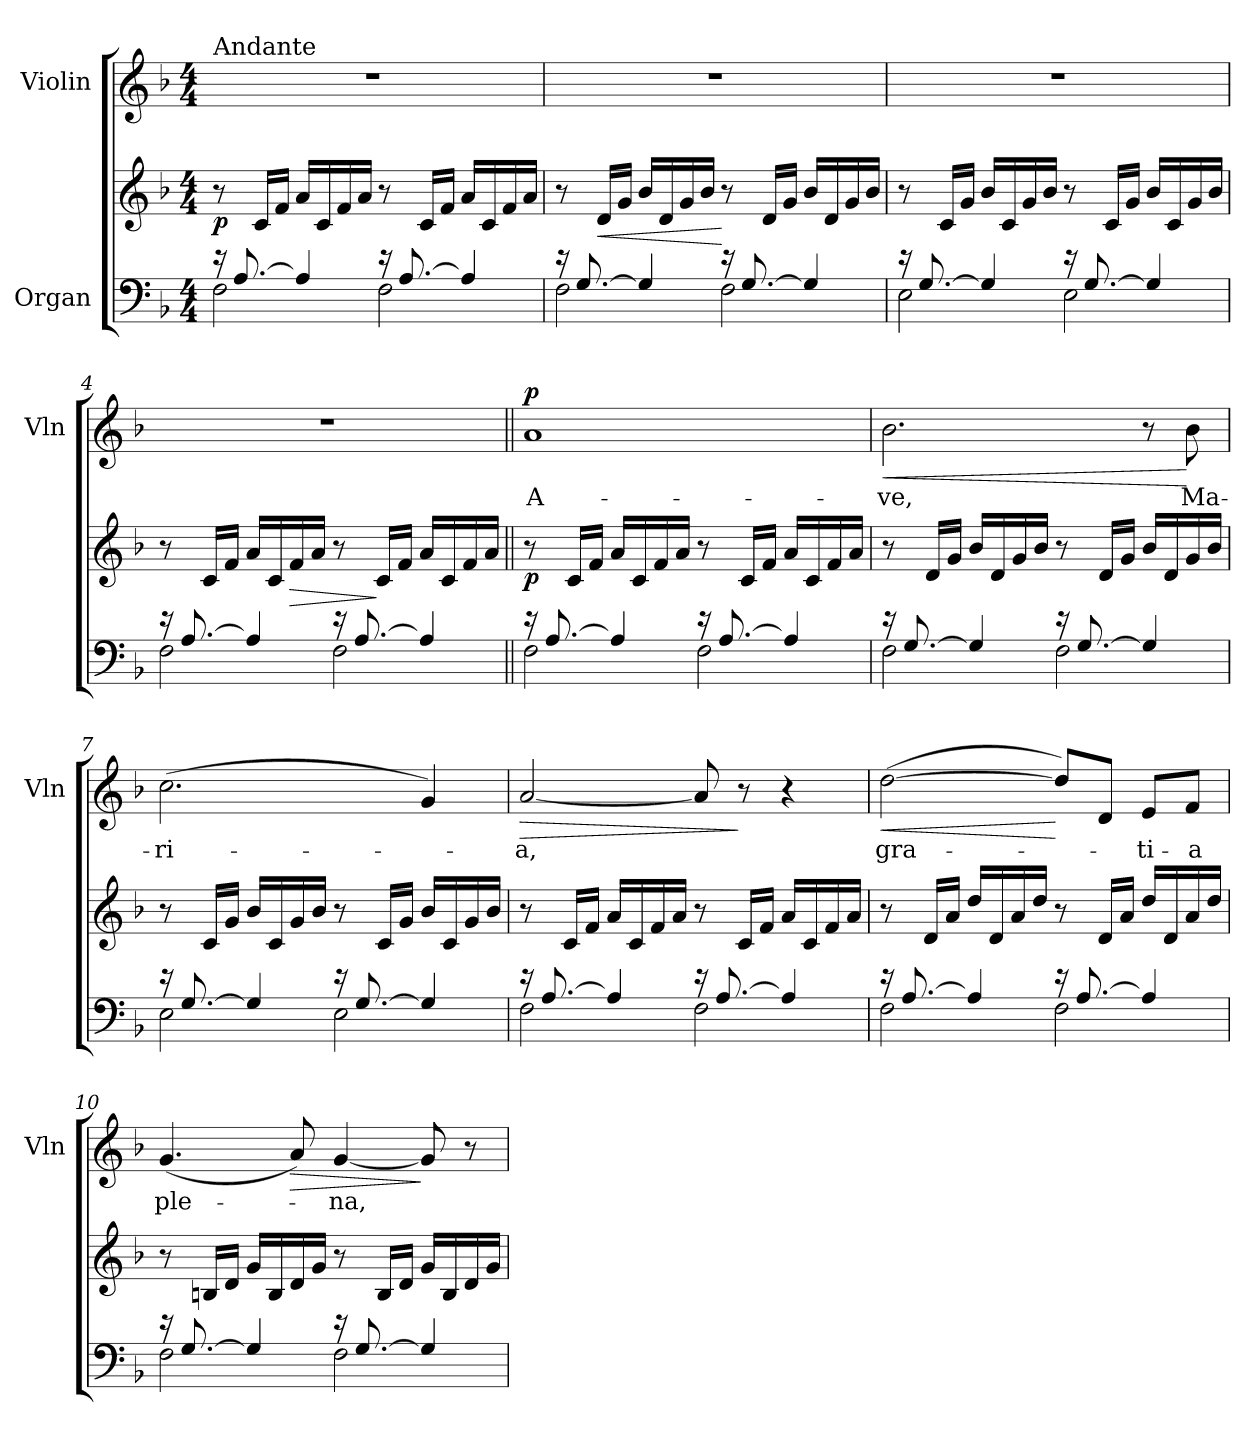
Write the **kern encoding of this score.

**kern	**kern	**dynam	**kern	**text	**dynam
*part2	*part2	*part2	*part1	*part1	*part1
*staff3	*staff2	*staff2/3	*staff1	*staff1	*staff1
*I"Organ	*	*	*I"Violin	*	*
*	*	*	*I'Vln	*	*
*clefF4	*clefG2	*	*clefG2	*	*
*k[b-]	*k[b-]	*	*k[b-]	*	*
*F:	*F:	*	*F:	*	*
*M4/4	*M4/4	*	*M4/4	*	*
=1	=1	=1	=1	=1	=1
*^	*	*	*	*	*
!	!	!	!	!LO:TX:a:t=Andante	!	!
!	!	!	!LO:DY:b	!	!	!
16re	2F\	8r	p	1r	.	.
[8.A/	.	.	.	.	.	.
.	.	16c/LL	.	.	.	.
.	.	16f/JJ	.	.	.	.
4A/]	.	16a/LL	.	.	.	.
.	.	16c/	.	.	.	.
.	.	16f/	.	.	.	.
.	.	16a/JJ	.	.	.	.
16re	2F\	8r	.	.	.	.
[8.A/	.	.	.	.	.	.
.	.	16c/LL	.	.	.	.
.	.	16f/JJ	.	.	.	.
4A/]	.	16a/LL	.	.	.	.
.	.	16c/	.	.	.	.
.	.	16f/	.	.	.	.
.	.	16a/JJ	.	.	.	.
=2	=2	=2	=2	=2	=2	=2
16re	2F\	8r	.	1r	.	.
[8.G/	.	.	.	.	.	.
!	!	!	!LO:HP:b	!	!	!
.	.	16d/LL	<	.	.	.
.	.	16g/JJ	.	.	.	.
4G/]	.	16b-/LL	.	.	.	.
.	.	16d/	.	.	.	.
.	.	16g/	.	.	.	.
.	.	16b-/JJ	.	.	.	.
16re	2F\	8r	[	.	.	.
[8.G/	.	.	.	.	.	.
.	.	16d/LL	.	.	.	.
.	.	16g/JJ	.	.	.	.
4G/]	.	16b-/LL	.	.	.	.
.	.	16d/	.	.	.	.
.	.	16g/	.	.	.	.
.	.	16b-/JJ	.	.	.	.
=3	=3	=3	=3	=3	=3	=3
16re	2E\	8r	.	1r	.	.
[8.G/	.	.	.	.	.	.
.	.	16c/LL	.	.	.	.
.	.	16g/JJ	.	.	.	.
4G/]	.	16b-/LL	.	.	.	.
.	.	16c/	.	.	.	.
.	.	16g/	.	.	.	.
.	.	16b-/JJ	.	.	.	.
16re	2E\	8r	.	.	.	.
[8.G/	.	.	.	.	.	.
.	.	16c/LL	.	.	.	.
.	.	16g/JJ	.	.	.	.
4G/]	.	16b-/LL	.	.	.	.
.	.	16c/	.	.	.	.
.	.	16g/	.	.	.	.
.	.	16b-/JJ	.	.	.	.
=4	=4	=4	=4	=4	=4	=4
16re	2F\	8r	.	1r	.	.
[8.A/	.	.	.	.	.	.
.	.	16c/LL	.	.	.	.
.	.	16f/JJ	.	.	.	.
4A/]	.	16a/LL	.	.	.	.
.	.	16c/	.	.	.	.
!	!	!	!LO:HP:b	!	!	!
.	.	16f/	>	.	.	.
.	.	16a/JJ	.	.	.	.
16re	2F\	8r	.	.	.	.
[8.A/	.	.	.	.	.	.
.	.	16c/LL	]	.	.	.
.	.	16f/JJ	.	.	.	.
4A/]	.	16a/LL	.	.	.	.
.	.	16c/	.	.	.	.
.	.	16f/	.	.	.	.
.	.	16a/JJ	.	.	.	.
!!LO:LB:g=z
=5||	=5||	=5||	=5||	=5||	=5||	=5||
!	!	!	!LO:DY:b	!	!	!LO:DY:b
16re	2F\	8r	p	1a	A-	p
[8.A/	.	.	.	.	.	.
.	.	16c/LL	.	.	.	.
.	.	16f/JJ	.	.	.	.
4A/]	.	16a/LL	.	.	.	.
.	.	16c/	.	.	.	.
.	.	16f/	.	.	.	.
.	.	16a/JJ	.	.	.	.
16re	2F\	8r	.	.	.	.
[8.A/	.	.	.	.	.	.
.	.	16c/LL	.	.	.	.
.	.	16f/JJ	.	.	.	.
4A/]	.	16a/LL	.	.	.	.
.	.	16c/	.	.	.	.
.	.	16f/	.	.	.	.
.	.	16a/JJ	.	.	.	.
=6	=6	=6	=6	=6	=6	=6
!	!	!	!	!	!	!LO:HP:b
16re	2F\	8r	.	2.b-\	-ve,	<
[8.G/	.	.	.	.	.	.
.	.	16d/LL	.	.	.	.
.	.	16g/JJ	.	.	.	.
4G/]	.	16b-/LL	.	.	.	.
.	.	16d/	.	.	.	.
.	.	16g/	.	.	.	.
.	.	16b-/JJ	.	.	.	.
16re	2F\	8r	.	.	.	.
[8.G/	.	.	.	.	.	.
.	.	16d/LL	.	.	.	.
.	.	16g/JJ	.	.	.	.
4G/]	.	16b-/LL	.	8r	.	.
.	.	16d/	.	.	.	.
.	.	16g/	.	8b-\	Ma-	[
.	.	16b-/JJ	.	.	.	.
=7	=7	=7	=7	=7	=7	=7
16re	2E\	8r	.	(2.cc\	-ri-	.
[8.G/	.	.	.	.	.	.
.	.	16c/LL	.	.	.	.
.	.	16g/JJ	.	.	.	.
4G/]	.	16b-/LL	.	.	.	.
.	.	16c/	.	.	.	.
.	.	16g/	.	.	.	.
.	.	16b-/JJ	.	.	.	.
16re	2E\	8r	.	.	.	.
[8.G/	.	.	.	.	.	.
.	.	16c/LL	.	.	.	.
.	.	16g/JJ	.	.	.	.
4G/]	.	16b-/LL	.	4g/)	.	.
.	.	16c/	.	.	.	.
.	.	16g/	.	.	.	.
.	.	16b-/JJ	.	.	.	.
=8	=8	=8	=8	=8	=8	=8
!	!	!	!	!	!	!LO:HP:b
16re	2F\	8r	.	[2a/	-a,	>
[8.A/	.	.	.	.	.	.
.	.	16c/LL	.	.	.	.
.	.	16f/JJ	.	.	.	.
4A/]	.	16a/LL	.	.	.	.
.	.	16c/	.	.	.	.
.	.	16f/	.	.	.	.
.	.	16a/JJ	.	.	.	.
16re	2F\	8r	.	8a/]	.	.
[8.A/	.	.	.	.	.	.
.	.	16c/LL	.	8r	.	]
.	.	16f/JJ	.	.	.	.
4A/]	.	16a/LL	.	4r	.	.
.	.	16c/	.	.	.	.
.	.	16f/	.	.	.	.
.	.	16a/JJ	.	.	.	.
!!LO:LB:g=z
=9	=9	=9	=9	=9	=9	=9
!	!	!	!	!	!	!LO:HP:b
16re	2F\	8r	.	([2dd\	gra-	<
[8.A/	.	.	.	.	.	.
.	.	16d/LL	.	.	.	.
.	.	16a/JJ	.	.	.	.
4A/]	.	16dd/LL	.	.	.	.
.	.	16d/	.	.	.	.
.	.	16a/	.	.	.	.
.	.	16dd/JJ	.	.	.	.
16re	2F\	8r	.	8dd/L])	.	[
[8.A/	.	.	.	.	.	.
.	.	16d/LL	.	8d/J	.	.
.	.	16a/JJ	.	.	.	.
4A/]	.	16dd/LL	.	8e/L	-ti-	.
.	.	16d/	.	.	.	.
.	.	16a/	.	8f/J	-a	.
.	.	16dd/JJ	.	.	.	.
=10	=10	=10	=10	=10	=10	=10
16re	2F\	8r	.	(4.g/	ple-	.
[8.G/	.	.	.	.	.	.
.	.	16Bn/LL	.	.	.	.
.	.	16d/JJ	.	.	.	.
4G/]	.	16g/LL	.	.	.	.
.	.	16B/	.	.	.	.
!	!	!	!	!	!	!LO:HP:b
.	.	16d/	.	8a/)	.	>
.	.	16g/JJ	.	.	.	.
16re	2F\	8r	.	[4g/	-na,	.
[8.G/	.	.	.	.	.	.
.	.	16B/LL	.	.	.	.
.	.	16d/JJ	.	.	.	.
4G/]	.	16g/LL	.	8g/]	.	]
.	.	16B/	.	.	.	.
.	.	16d/	.	8r	.	.
.	.	16g/JJ	.	.	.	.
*v	*v	*	*	*	*	*
=	=	=	=	=	=
*-	*-	*-	*-	*-	*-
